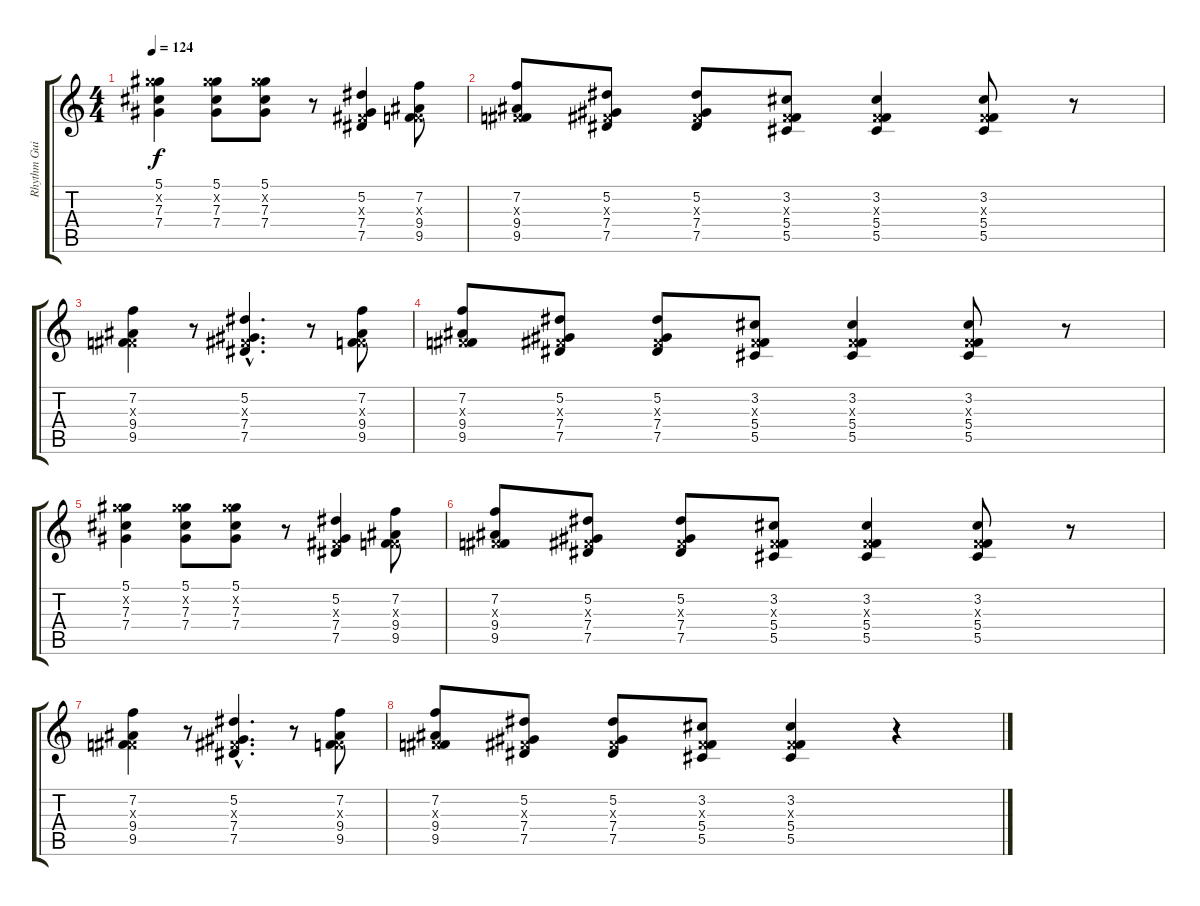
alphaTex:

\track ("Rhythm Guitar" "Rhythm Gui") {instrument distortionguitar}
\staff {score tabs}
\tuning (Eb4 Bb3 Gb3 Db3 Ab2 Eb2) {hide}
\ts (4 4)
\tempo 124
\clef g2
\ks c
(5.1 10.2{x} 7.3 7.4).4{dy f} (5.1 10.2{x} 7.3 7.4).8 (5.1 10.2{x} 7.3 7.4).8 r.8 (5.2 0.3{x} 7.4 7.5).4 (7.2 0.3{x} 9.4 9.5).8 |
(7.2 0.3{x} 9.4 9.5).8{volume 12} (5.2 0.3{x} 7.4 7.5).8 (5.2 0.3{x} 7.4 7.5).8 (3.2 0.3{x} 5.4 5.5).8 (3.2 0.3{x} 5.4 5.5).4 (3.2 0.3{x} 5.4 5.5).8 r.8 |
(7.2 0.3{x} 9.4 9.5).4{volume 10} r.8 (5.2{hac} 0.3{hac x} 7.4{hac} 7.5{hac}).4{d} r.8 (7.2 0.3{x} 9.4 9.5).8 |
(7.2 0.3{x} 9.4 9.5).8{volume 8} (5.2 0.3{x} 7.4 7.5).8 (5.2 0.3{x} 7.4 7.5).8 (3.2 0.3{x} 5.4 5.5).8 (3.2 0.3{x} 5.4 5.5).4 (3.2 0.3{x} 5.4 5.5).8 r.8 |
(5.1 10.2{x} 7.3 7.4).4{volume 6} (5.1 10.2{x} 7.3 7.4).8 (5.1 10.2{x} 7.3 7.4).8 r.8 (5.2 0.3{x} 7.4 7.5).4 (7.2 0.3{x} 9.4 9.5).8 |
(7.2 0.3{x} 9.4 9.5).8{volume 4} (5.2 0.3{x} 7.4 7.5).8 (5.2 0.3{x} 7.4 7.5).8 (3.2 0.3{x} 5.4 5.5).8 (3.2 0.3{x} 5.4 5.5).4 (3.2 0.3{x} 5.4 5.5).8 r.8 |
(7.2 0.3{x} 9.4 9.5).4{volume 2} r.8 (5.2{hac} 0.3{hac x} 7.4{hac} 7.5{hac}).4{d} r.8 (7.2 0.3{x} 9.4 9.5).8 |
(7.2 0.3{x} 9.4 9.5).8{volume 0} (5.2 0.3{x} 7.4 7.5).8 (5.2 0.3{x} 7.4 7.5).8 (3.2 0.3{x} 5.4 5.5).8 (3.2 0.3{x} 5.4 5.5).4 r.4
